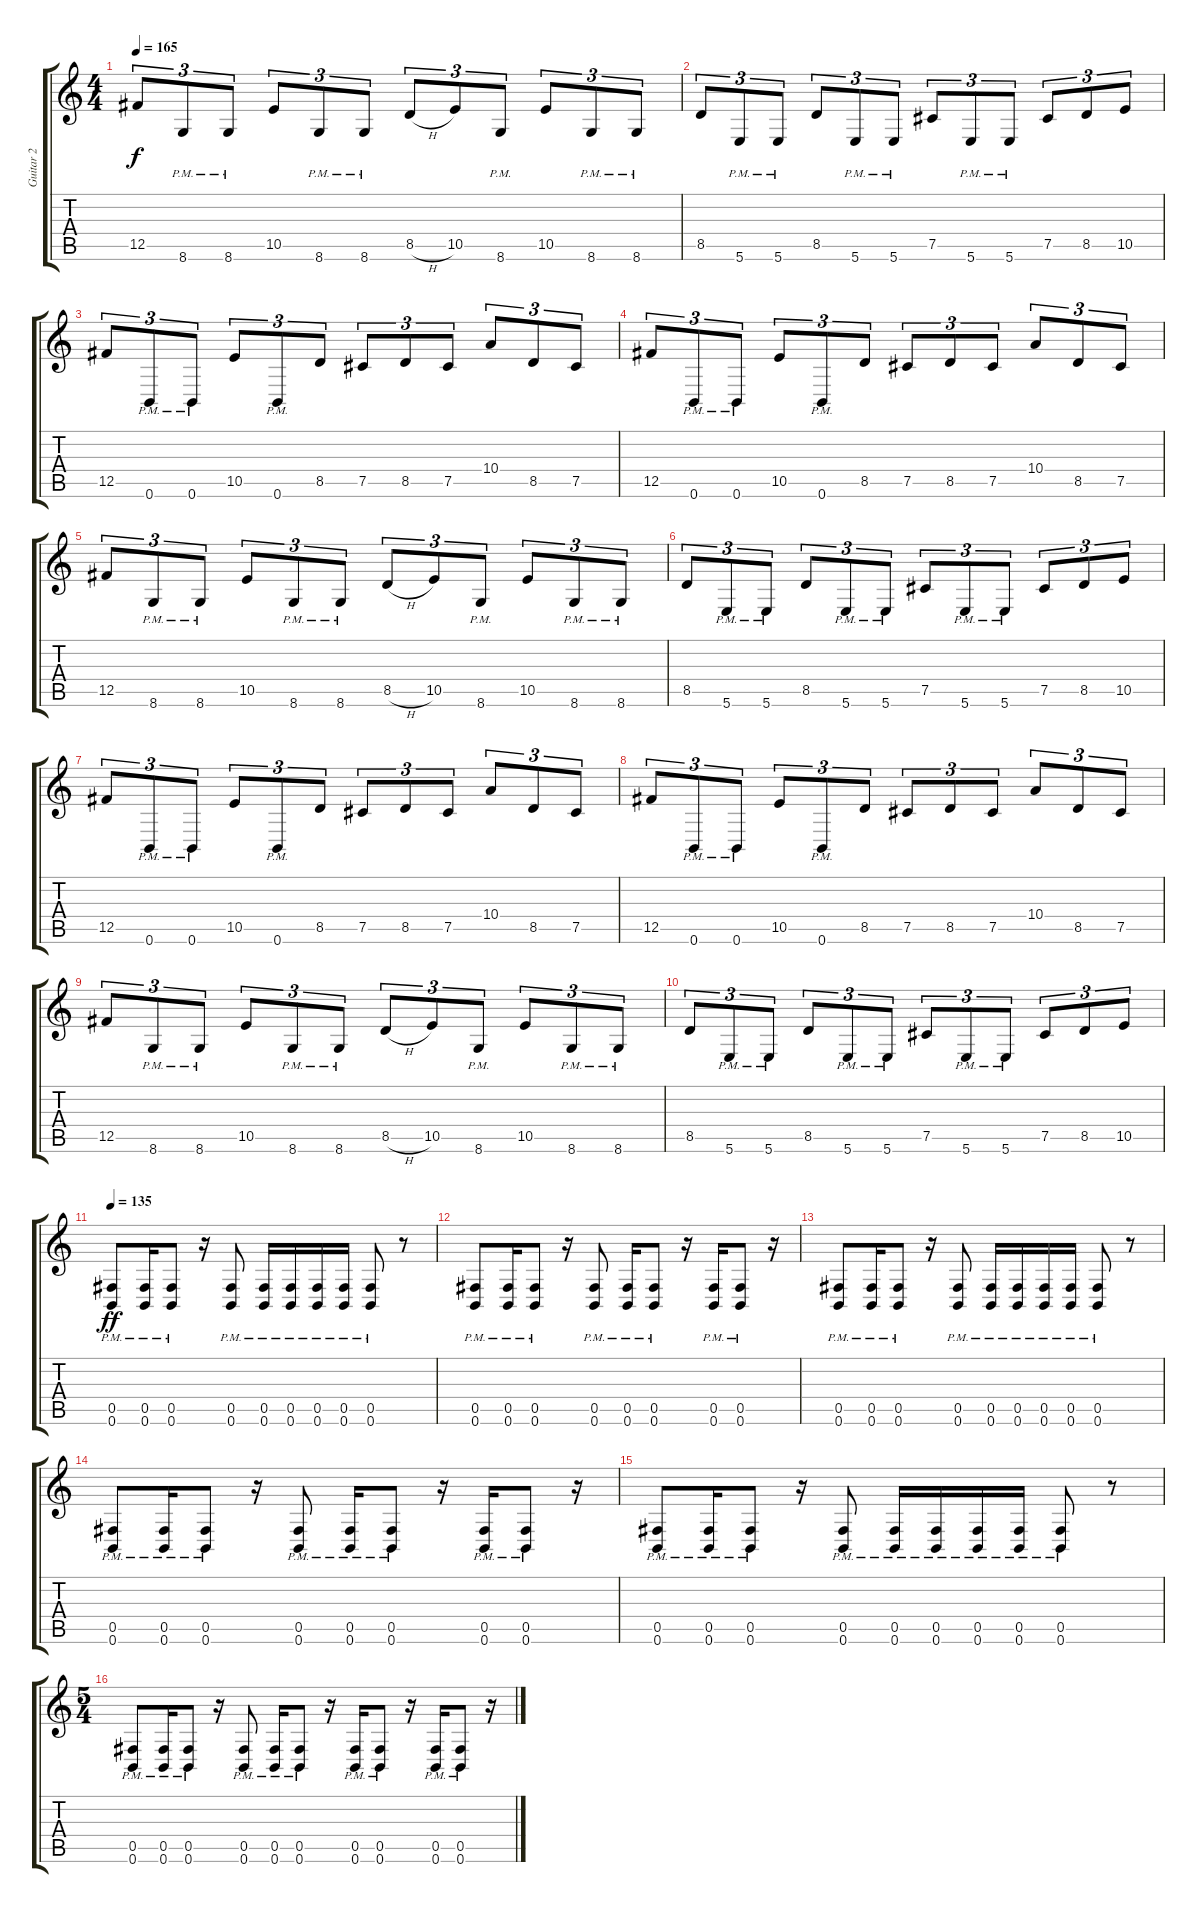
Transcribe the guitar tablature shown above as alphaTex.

\track ("Guitar 2" "Guitar 2") {instrument distortionguitar}
\staff {score tabs}
\tuning (Db4 Ab3 E3 B2 Gb2 B1) {hide}
\ts (4 4)
\tempo 165
\clef g2
\ks c
12.5.8{tu (3 2) dy f} 8.6{pm}.8{tu (3 2)} 8.6{pm}.8{tu (3 2)} 10.5.8{tu (3 2)} 8.6{pm}.8{tu (3 2)} 8.6{pm}.8{tu (3 2)} 8.5{h}.8{tu (3 2)} 10.5.8{tu (3 2)} 8.6{pm}.8{tu (3 2)} 10.5.8{tu (3 2)} 8.6{pm}.8{tu (3 2)} 8.6{pm}.8{tu (3 2)} |
8.5.8{tu (3 2)} 5.6{pm}.8{tu (3 2)} 5.6{pm}.8{tu (3 2)} 8.5.8{tu (3 2)} 5.6{pm}.8{tu (3 2)} 5.6{pm}.8{tu (3 2)} 7.5.8{tu (3 2)} 5.6{pm}.8{tu (3 2)} 5.6{pm}.8{tu (3 2)} 7.5.8{tu (3 2)} 8.5.8{tu (3 2)} 10.5.8{tu (3 2)} |
12.5.8{tu (3 2)} 0.6{pm}.8{tu (3 2)} 0.6{pm}.8{tu (3 2)} 10.5.8{tu (3 2)} 0.6{pm}.8{tu (3 2)} 8.5.8{tu (3 2)} 7.5.8{tu (3 2)} 8.5.8{tu (3 2)} 7.5.8{tu (3 2)} 10.4.8{tu (3 2)} 8.5.8{tu (3 2)} 7.5.8{tu (3 2)} |
12.5.8{tu (3 2)} 0.6{pm}.8{tu (3 2)} 0.6{pm}.8{tu (3 2)} 10.5.8{tu (3 2)} 0.6{pm}.8{tu (3 2)} 8.5.8{tu (3 2)} 7.5.8{tu (3 2)} 8.5.8{tu (3 2)} 7.5.8{tu (3 2)} 10.4.8{tu (3 2)} 8.5.8{tu (3 2)} 7.5.8{tu (3 2)} |
12.5.8{tu (3 2)} 8.6{pm}.8{tu (3 2)} 8.6{pm}.8{tu (3 2)} 10.5.8{tu (3 2)} 8.6{pm}.8{tu (3 2)} 8.6{pm}.8{tu (3 2)} 8.5{h}.8{tu (3 2)} 10.5.8{tu (3 2)} 8.6{pm}.8{tu (3 2)} 10.5.8{tu (3 2)} 8.6{pm}.8{tu (3 2)} 8.6{pm}.8{tu (3 2)} |
8.5.8{tu (3 2)} 5.6{pm}.8{tu (3 2)} 5.6{pm}.8{tu (3 2)} 8.5.8{tu (3 2)} 5.6{pm}.8{tu (3 2)} 5.6{pm}.8{tu (3 2)} 7.5.8{tu (3 2)} 5.6{pm}.8{tu (3 2)} 5.6{pm}.8{tu (3 2)} 7.5.8{tu (3 2)} 8.5.8{tu (3 2)} 10.5.8{tu (3 2)} |
12.5.8{tu (3 2)} 0.6{pm}.8{tu (3 2)} 0.6{pm}.8{tu (3 2)} 10.5.8{tu (3 2)} 0.6{pm}.8{tu (3 2)} 8.5.8{tu (3 2)} 7.5.8{tu (3 2)} 8.5.8{tu (3 2)} 7.5.8{tu (3 2)} 10.4.8{tu (3 2)} 8.5.8{tu (3 2)} 7.5.8{tu (3 2)} |
12.5.8{tu (3 2)} 0.6{pm}.8{tu (3 2)} 0.6{pm}.8{tu (3 2)} 10.5.8{tu (3 2)} 0.6{pm}.8{tu (3 2)} 8.5.8{tu (3 2)} 7.5.8{tu (3 2)} 8.5.8{tu (3 2)} 7.5.8{tu (3 2)} 10.4.8{tu (3 2)} 8.5.8{tu (3 2)} 7.5.8{tu (3 2)} |
12.5.8{tu (3 2)} 8.6{pm}.8{tu (3 2)} 8.6{pm}.8{tu (3 2)} 10.5.8{tu (3 2)} 8.6{pm}.8{tu (3 2)} 8.6{pm}.8{tu (3 2)} 8.5{h}.8{tu (3 2)} 10.5.8{tu (3 2)} 8.6{pm}.8{tu (3 2)} 10.5.8{tu (3 2)} 8.6{pm}.8{tu (3 2)} 8.6{pm}.8{tu (3 2)} |
8.5.8{tu (3 2)} 5.6{pm}.8{tu (3 2)} 5.6{pm}.8{tu (3 2)} 8.5.8{tu (3 2)} 5.6{pm}.8{tu (3 2)} 5.6{pm}.8{tu (3 2)} 7.5.8{tu (3 2)} 5.6{pm}.8{tu (3 2)} 5.6{pm}.8{tu (3 2)} 7.5.8{tu (3 2)} 8.5.8{tu (3 2)} 10.5.8{tu (3 2)} |
\tempo 135
(0.5{pm} 0.6{pm}).8{dy ff} (0.5{pm} 0.6{pm}).16 (0.5{pm} 0.6{pm}).8 r.16 (0.5{pm} 0.6{pm}).8 (0.5{pm} 0.6{pm}).16 (0.5{pm} 0.6{pm}).16 (0.5{pm} 0.6{pm}).16 (0.5{pm} 0.6{pm}).16 (0.5{pm} 0.6{pm}).8 r.8 |
(0.5{pm} 0.6{pm}).8 (0.5{pm} 0.6{pm}).16 (0.5{pm} 0.6{pm}).8 r.16 (0.5{pm} 0.6{pm}).8 (0.5{pm} 0.6{pm}).16 (0.5{pm} 0.6{pm}).8 r.16 (0.5{pm} 0.6{pm}).16 (0.5{pm} 0.6{pm}).8 r.16 |
(0.5{pm} 0.6{pm}).8 (0.5{pm} 0.6{pm}).16 (0.5{pm} 0.6{pm}).8 r.16 (0.5{pm} 0.6{pm}).8 (0.5{pm} 0.6{pm}).16 (0.5{pm} 0.6{pm}).16 (0.5{pm} 0.6{pm}).16 (0.5{pm} 0.6{pm}).16 (0.5{pm} 0.6{pm}).8 r.8 |
(0.5{pm} 0.6{pm}).8 (0.5{pm} 0.6{pm}).16 (0.5{pm} 0.6{pm}).8 r.16 (0.5{pm} 0.6{pm}).8 (0.5{pm} 0.6{pm}).16 (0.5{pm} 0.6{pm}).8 r.16 (0.5{pm} 0.6{pm}).16 (0.5{pm} 0.6{pm}).8 r.16 |
(0.5{pm} 0.6{pm}).8 (0.5{pm} 0.6{pm}).16 (0.5{pm} 0.6{pm}).8 r.16 (0.5{pm} 0.6{pm}).8 (0.5{pm} 0.6{pm}).16 (0.5{pm} 0.6{pm}).16 (0.5{pm} 0.6{pm}).16 (0.5{pm} 0.6{pm}).16 (0.5{pm} 0.6{pm}).8 r.8 |
\ts (5 4)
(0.5{pm} 0.6{pm}).8 (0.5{pm} 0.6{pm}).16 (0.5{pm} 0.6{pm}).8 r.16 (0.5{pm} 0.6{pm}).8 (0.5{pm} 0.6{pm}).16 (0.5{pm} 0.6{pm}).8 r.16 (0.5{pm} 0.6{pm}).16 (0.5{pm} 0.6{pm}).8 r.16 (0.5{pm} 0.6{pm}).16 (0.5{pm} 0.6{pm}).8 r.16
